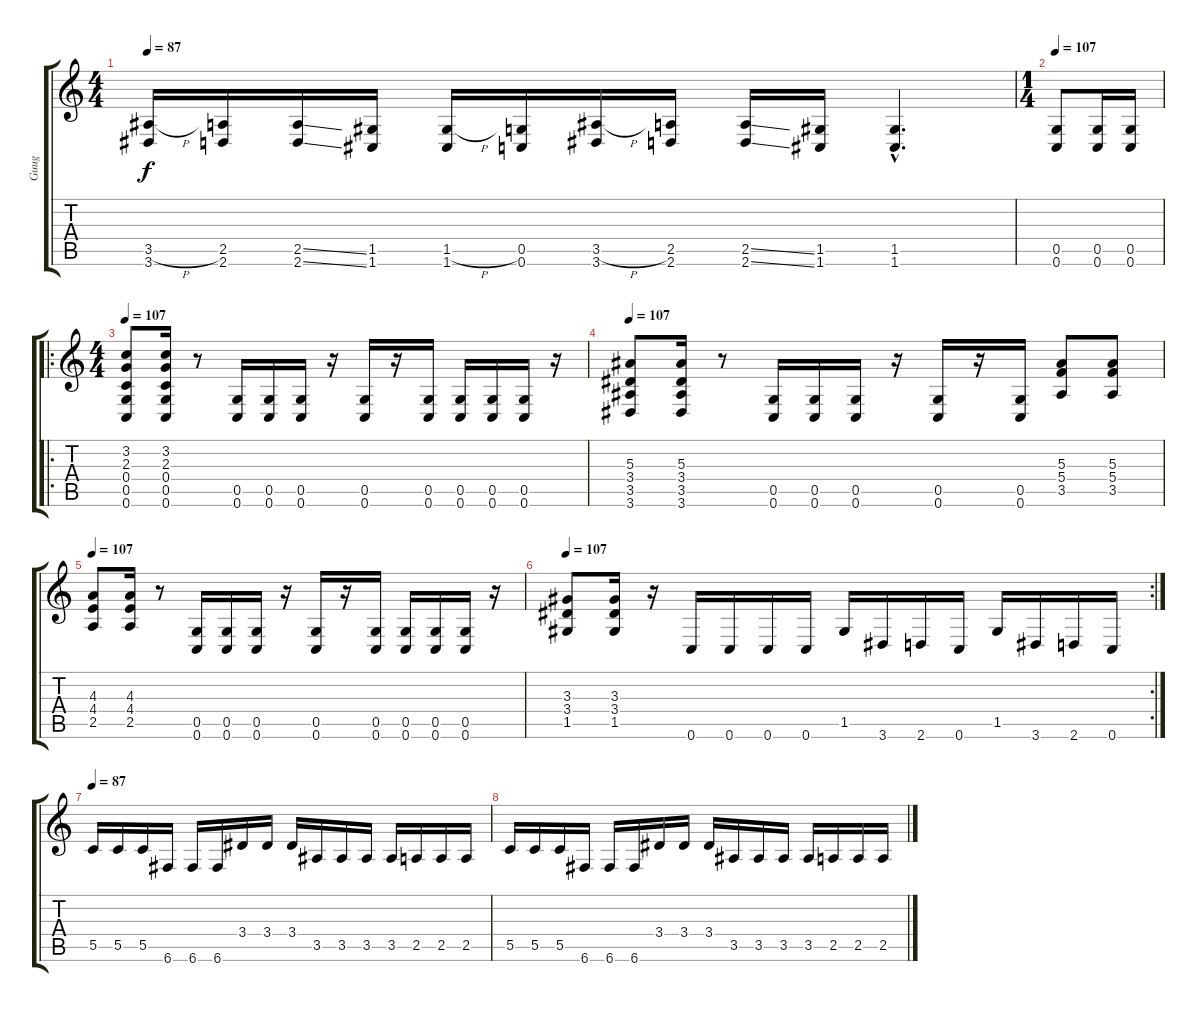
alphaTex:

\track ("Guug" "Guug") {instrument overdrivenguitar}
\staff {score tabs}
\tuning (D4 A3 F3 C3 G2 C2) {hide}
\ts (4 4)
\tempo 87
\clef g2
\ks c
(3.5{h} 3.6).16{dy f} (2.5 2.6).16 (2.5{ss} 2.6{ss}).16 (1.5 1.6).16 (1.5{h} 1.6).16 (0.5 0.6).16 (3.5{h} 3.6).16 (2.5 2.6).16 (2.5{ss} 2.6{ss}).16 (1.5 1.6).16 (1.5{hac} 1.6{hac}).4{d} |
\ts (1 4)
\tempo 107
(0.5 0.6).8 (0.5 0.6).16 (0.5 0.6).16 |
\ro
\ts (4 4)
\tempo 107
(3.2 2.3 0.4 0.5 0.6).8 (3.2 2.3 0.4 0.5 0.6).16 r.8 (0.5 0.6).16 (0.5 0.6).16 (0.5 0.6).16 r.16 (0.5 0.6).16 r.16 (0.5 0.6).16 (0.5 0.6).16 (0.5 0.6).16 (0.5 0.6).16 r.16 |
\tempo 107
(5.3 3.4 3.5 3.6).8 (5.3 3.4 3.5 3.6).16 r.8 (0.5 0.6).16 (0.5 0.6).16 (0.5 0.6).16 r.16 (0.5 0.6).16 r.16 (0.5 0.6).16 (5.3 5.4 3.5).8 (5.3 5.4 3.5).8 |
\tempo 107
(4.3 4.4 2.5).8 (4.3 4.4 2.5).16 r.8 (0.5 0.6).16 (0.5 0.6).16 (0.5 0.6).16 r.16 (0.5 0.6).16 r.16 (0.5 0.6).16 (0.5 0.6).16 (0.5 0.6).16 (0.5 0.6).16 r.16 |
\rc 2
\tempo 107
(3.3 3.4 1.5).8 (3.3 3.4 1.5).16 r.16 0.6.16 0.6.16 0.6.16 0.6.16 1.5.16 3.6.16 2.6.16 0.6.16 1.5.16 3.6.16 2.6.16 0.6.16 |
\tempo 87
5.5.16{instrument electricguitarmuted} 5.5.16 5.5.16 6.6.16 6.6.16 6.6.16 3.4.16 3.4.16 3.4.16 3.5.16 3.5.16 3.5.16 3.5.16 2.5.16 2.5.16 2.5.16 |
5.5.16{instrument electricguitarmuted} 5.5.16 5.5.16 6.6.16 6.6.16 6.6.16 3.4.16 3.4.16 3.4.16 3.5.16 3.5.16 3.5.16 3.5.16 2.5.16 2.5.16 2.5.16
